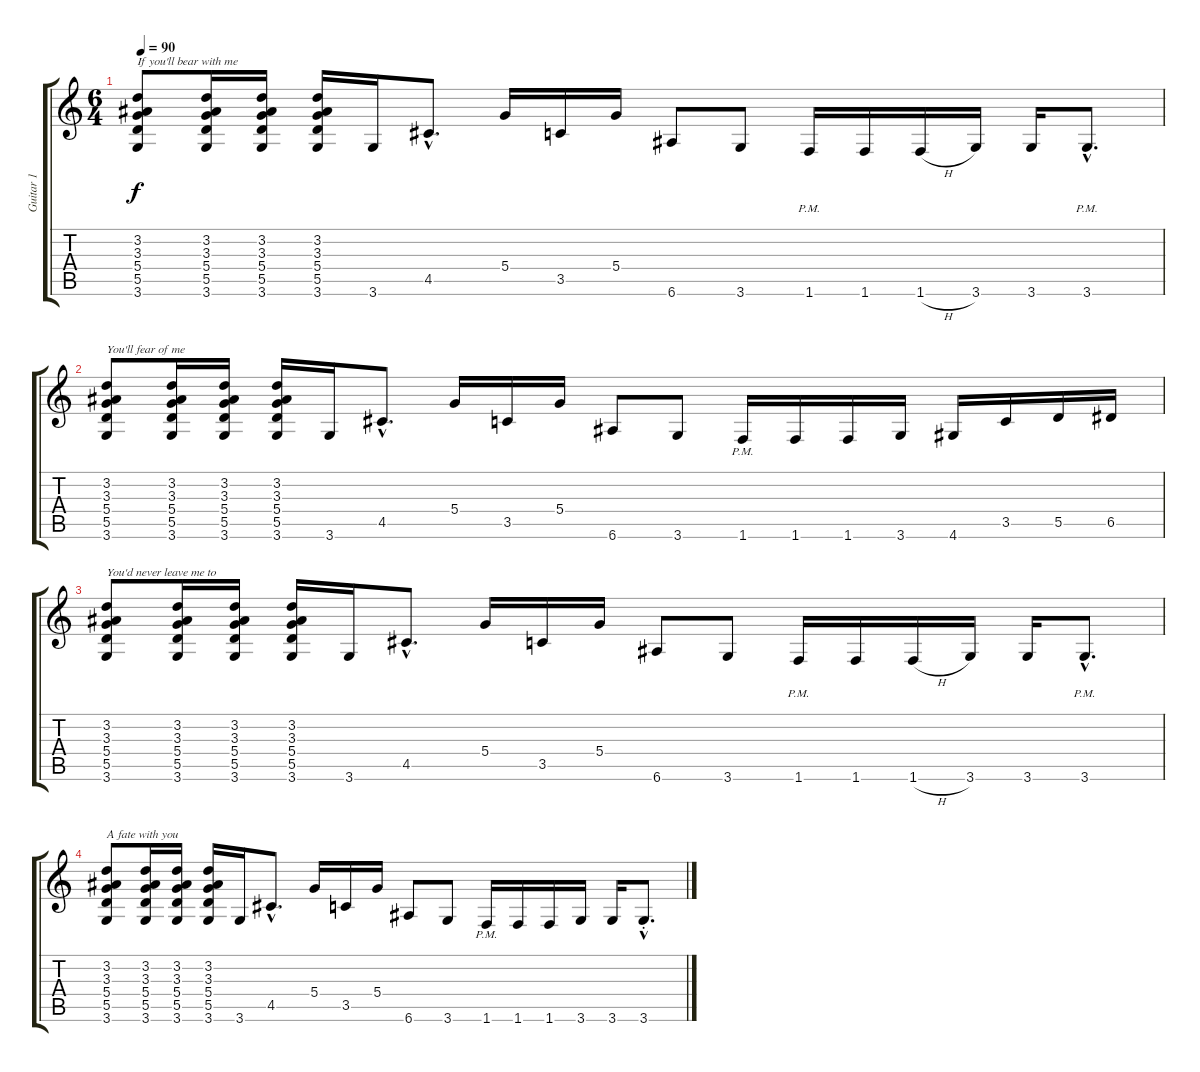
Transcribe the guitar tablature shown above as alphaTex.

\track ("Guitar 1" "Guitar 1") {instrument distortionguitar}
\staff {score tabs}
\tuning (E4 B3 G3 D3 A2 E2) {hide}
\ts (6 4)
\tempo 90
\clef g2
\ks c
(3.2 3.3 5.4 5.5 3.6).8{txt "If you'll bear with me" dy f} (3.2 3.3 5.4 5.5 3.6).16 (3.2 3.3 5.4 5.5 3.6).16 (3.2 3.3 5.4 5.5 3.6).16 3.6.16 4.5{hac}.8{d} 5.4.16 3.5.16 5.4.16 6.6.8 3.6.8 1.6{pm}.16 1.6.16 1.6{h}.16 3.6.16 3.6.16 3.6{hac pm}.8{d} |
(3.2 3.3 5.4 5.5 3.6).8{txt "You'll fear of me"} (3.2 3.3 5.4 5.5 3.6).16 (3.2 3.3 5.4 5.5 3.6).16 (3.2 3.3 5.4 5.5 3.6).16 3.6.16 4.5{hac}.8{d} 5.4.16 3.5.16 5.4.16 6.6.8 3.6.8 1.6{pm}.16 1.6.16 1.6.16 3.6.16 4.6.16 3.5.16 5.5.16 6.5.16 |
(3.2 3.3 5.4 5.5 3.6).8{txt "You'd never leave me to"} (3.2 3.3 5.4 5.5 3.6).16 (3.2 3.3 5.4 5.5 3.6).16 (3.2 3.3 5.4 5.5 3.6).16 3.6.16 4.5{hac}.8{d} 5.4.16 3.5.16 5.4.16 6.6.8 3.6.8 1.6{pm}.16 1.6.16 1.6{h}.16 3.6.16 3.6.16 3.6{hac pm}.8{d} |
(3.2 3.3 5.4 5.5 3.6).8{txt "A fate with you"} (3.2 3.3 5.4 5.5 3.6).16 (3.2 3.3 5.4 5.5 3.6).16 (3.2 3.3 5.4 5.5 3.6).16 3.6.16 4.5{hac}.8{d} 5.4.16 3.5.16 5.4.16 6.6.8 3.6.8 1.6{pm}.16 1.6.16 1.6.16 3.6.16 3.6.16 3.6{hac st}.8{d}
